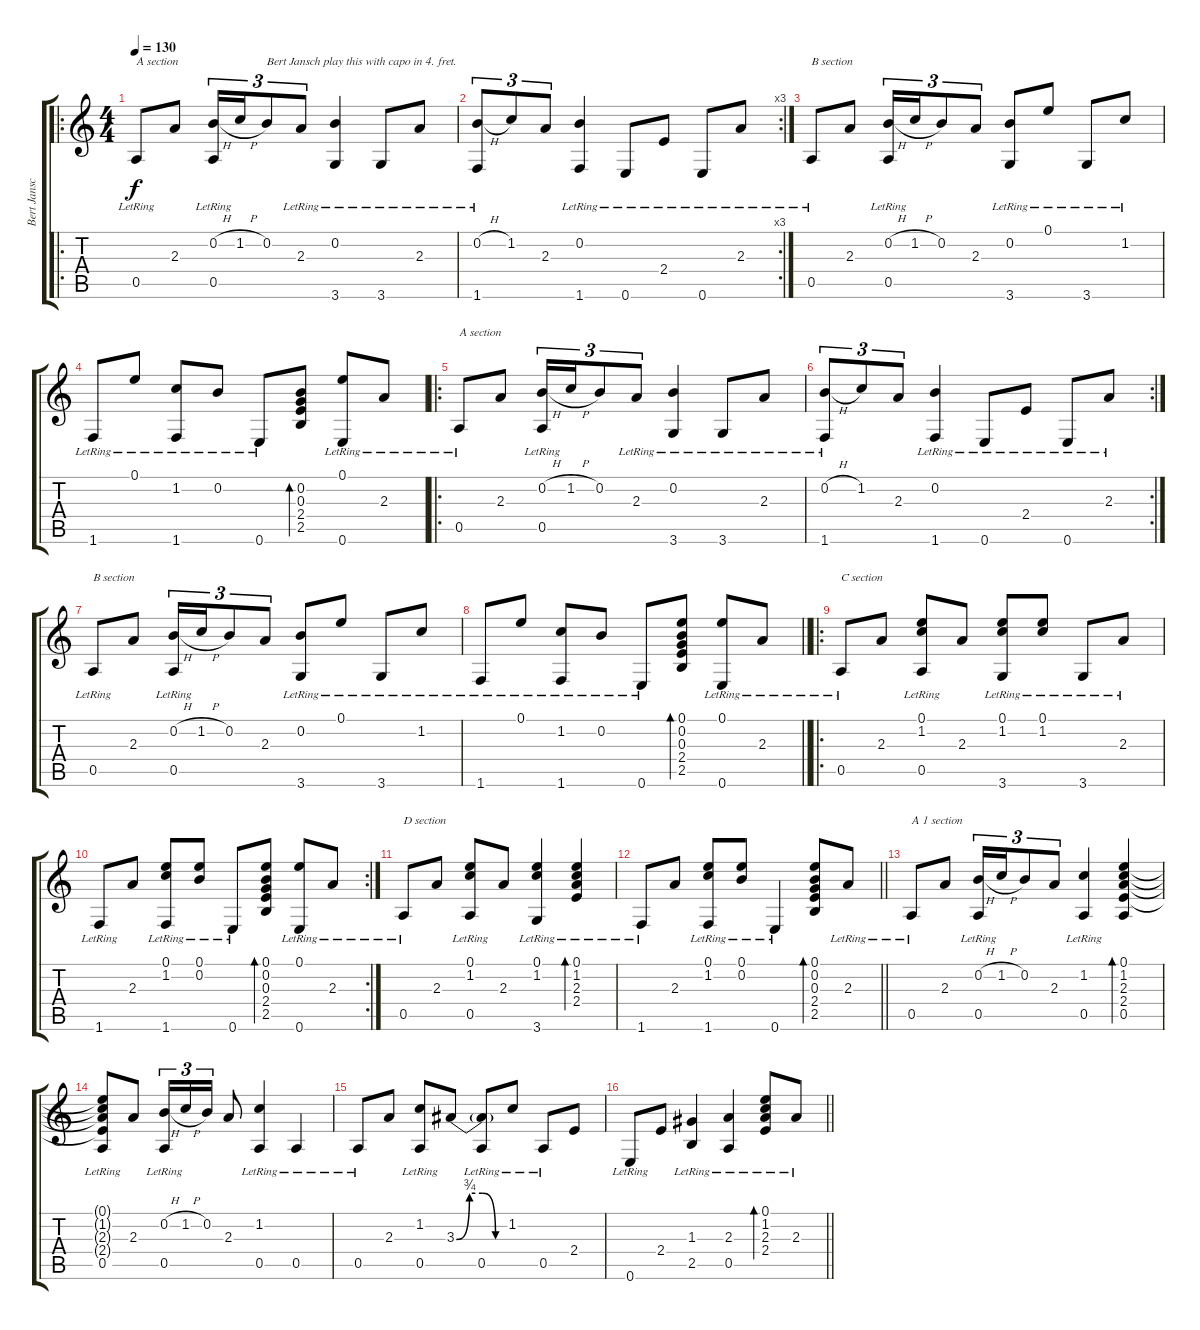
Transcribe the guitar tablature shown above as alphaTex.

\track ("Bert Jansch" "Bert Jansc") {instrument acousticguitarsteel}
\staff {score tabs}
\tuning (E4 B3 G3 D3 A2 E2) {hide}
\ro
\ts (4 4)
\tempo 130
\clef g2
\ks c
0.5{lr}.8{txt "A section" dy f instrument acousticguitarsteel} 2.3.8 (0.2{h} 0.5{lr}).16{tu (3 2)} 1.2{h}.16{tu (3 2)} 0.2.8{tu (3 2) txt "Bert Jansch play this with capo in 4. fret."} 2.3{lr}.8{tu (3 2)} (0.2{lr} 3.6{lr}).4 3.6{lr}.8 2.3{lr}.8 |
\rc 3
(0.2{h} 1.6{lr}).8{tu (3 2)} 1.2.8{tu (3 2)} 2.3.8{tu (3 2)} (0.2{lr} 1.6{lr}).4 0.6{lr}.8 2.4{lr}.8 0.6{lr}.8 2.3{lr}.8 |
0.5{lr}.8{txt "B section"} 2.3.8 (0.2{h} 0.5{lr}).16{tu (3 2)} 1.2{h}.16{tu (3 2)} 0.2.8{tu (3 2)} 2.3.8{tu (3 2)} (0.2 3.6{lr}).8 0.1{lr}.8 3.6{lr}.8 1.2{lr}.8 |
1.6{lr}.8 0.1{lr}.8 (1.2 1.6{lr}).8 0.2{lr}.8 0.6{lr}.8 (0.2 0.3 2.4 2.5).8{bd 120} (0.1{lr} 0.6{lr}).8 2.3{lr}.8 |
\ro
0.5{lr}.8{txt "A section"} 2.3.8 (0.2{h} 0.5{lr}).16{tu (3 2)} 1.2{h}.16{tu (3 2)} 0.2.8{tu (3 2)} 2.3{lr}.8{tu (3 2)} (0.2{lr} 3.6{lr}).4 3.6{lr}.8 2.3{lr}.8 |
\rc 2
(0.2{h} 1.6{lr}).8{tu (3 2)} 1.2.8{tu (3 2)} 2.3.8{tu (3 2)} (0.2{lr} 1.6{lr}).4 0.6{lr}.8 2.4{lr}.8 0.6{lr}.8 2.3{lr}.8 |
0.5{lr}.8{txt "B section"} 2.3.8 (0.2{h} 0.5{lr}).16{tu (3 2)} 1.2{h}.16{tu (3 2)} 0.2.8{tu (3 2)} 2.3.8{tu (3 2)} (0.2 3.6{lr}).8 0.1{lr}.8 3.6{lr}.8 1.2{lr}.8 |
\barLineRight lightlight
1.6{lr}.8 0.1{lr}.8 (1.2 1.6{lr}).8 0.2{lr}.8 0.6{lr}.8 (0.1 0.2 0.3 2.4 2.5).8{bd 120} (0.1{lr} 0.6{lr}).8 2.3{lr}.8 |
\ro
0.5{lr}.8{txt "C section"} 2.3.8 (0.1{lr} 1.2 0.5{lr}).8 2.3.8 (0.1 1.2 3.6{lr}).8 (0.1{lr} 1.2{lr}).8 3.6{lr}.8 2.3{lr}.8 |
\rc 2
1.6{lr}.8 2.3.8 (0.1 1.2 1.6{lr}).8 (0.1{lr} 0.2{lr}).8 0.6{lr}.8 (0.1 0.2 0.3 2.4 2.5).8{bd 120} (0.1{lr} 0.6{lr}).8 2.3{lr}.8 |
0.5{lr}.8{txt "D section"} 2.3.8 (0.1{lr} 1.2{lr} 0.5{lr}).8 2.3.8 (0.1{lr} 1.2{lr} 3.6{lr}).4 (0.1{lr} 1.2 2.3{lr} 2.4{lr}).4{bd 120} |
\barLineRight lightlight
1.6{lr}.8 2.3.8 (0.1 1.2 1.6{lr}).8 (0.1{lr} 0.2{lr}).8 0.6{lr}.4 (0.1 0.2 0.3 2.4 2.5).8{bd 120} 2.3{lr}.8 |
0.5{lr}.8{txt "A 1 section"} 2.3.8 (0.2{h} 0.5{lr}).16{tu (3 2)} 1.2{h}.16{tu (3 2)} 0.2.8{tu (3 2)} 2.3.8{tu (3 2)} (1.2{lr} 0.5{lr}).4 (0.1 1.2 2.3 2.4 0.5).4{bd 120} |
(0.1{t} 1.2{t} 2.3{t} 2.4{t} 0.5{lr}).8 2.3.8 (0.2{h} 0.5{lr}).16{tu (3 2)} 1.2{h}.16{tu (3 2)} 0.2.16{tu (3 2)} 2.3.8 (1.2{lr} 0.5{lr}).4 0.5{lr}.4 |
0.5{lr}.8 2.3.8 (1.2{lr} 0.5{lr}).8 3.3{be (custom 0 0 15 3 30 3 45 0 60 0)}.8 (3.3{t} 0.5{lr}).8 1.2{lr}.8 0.5{lr}.8 2.4.8 |
\barLineRight lightlight
0.6{lr}.8 2.4.8 (1.3 2.5{lr}).4 (2.3 0.5{lr}).4 (0.1 1.2 2.3 2.4{lr}).8{bd 60} 2.3{lr}.8
